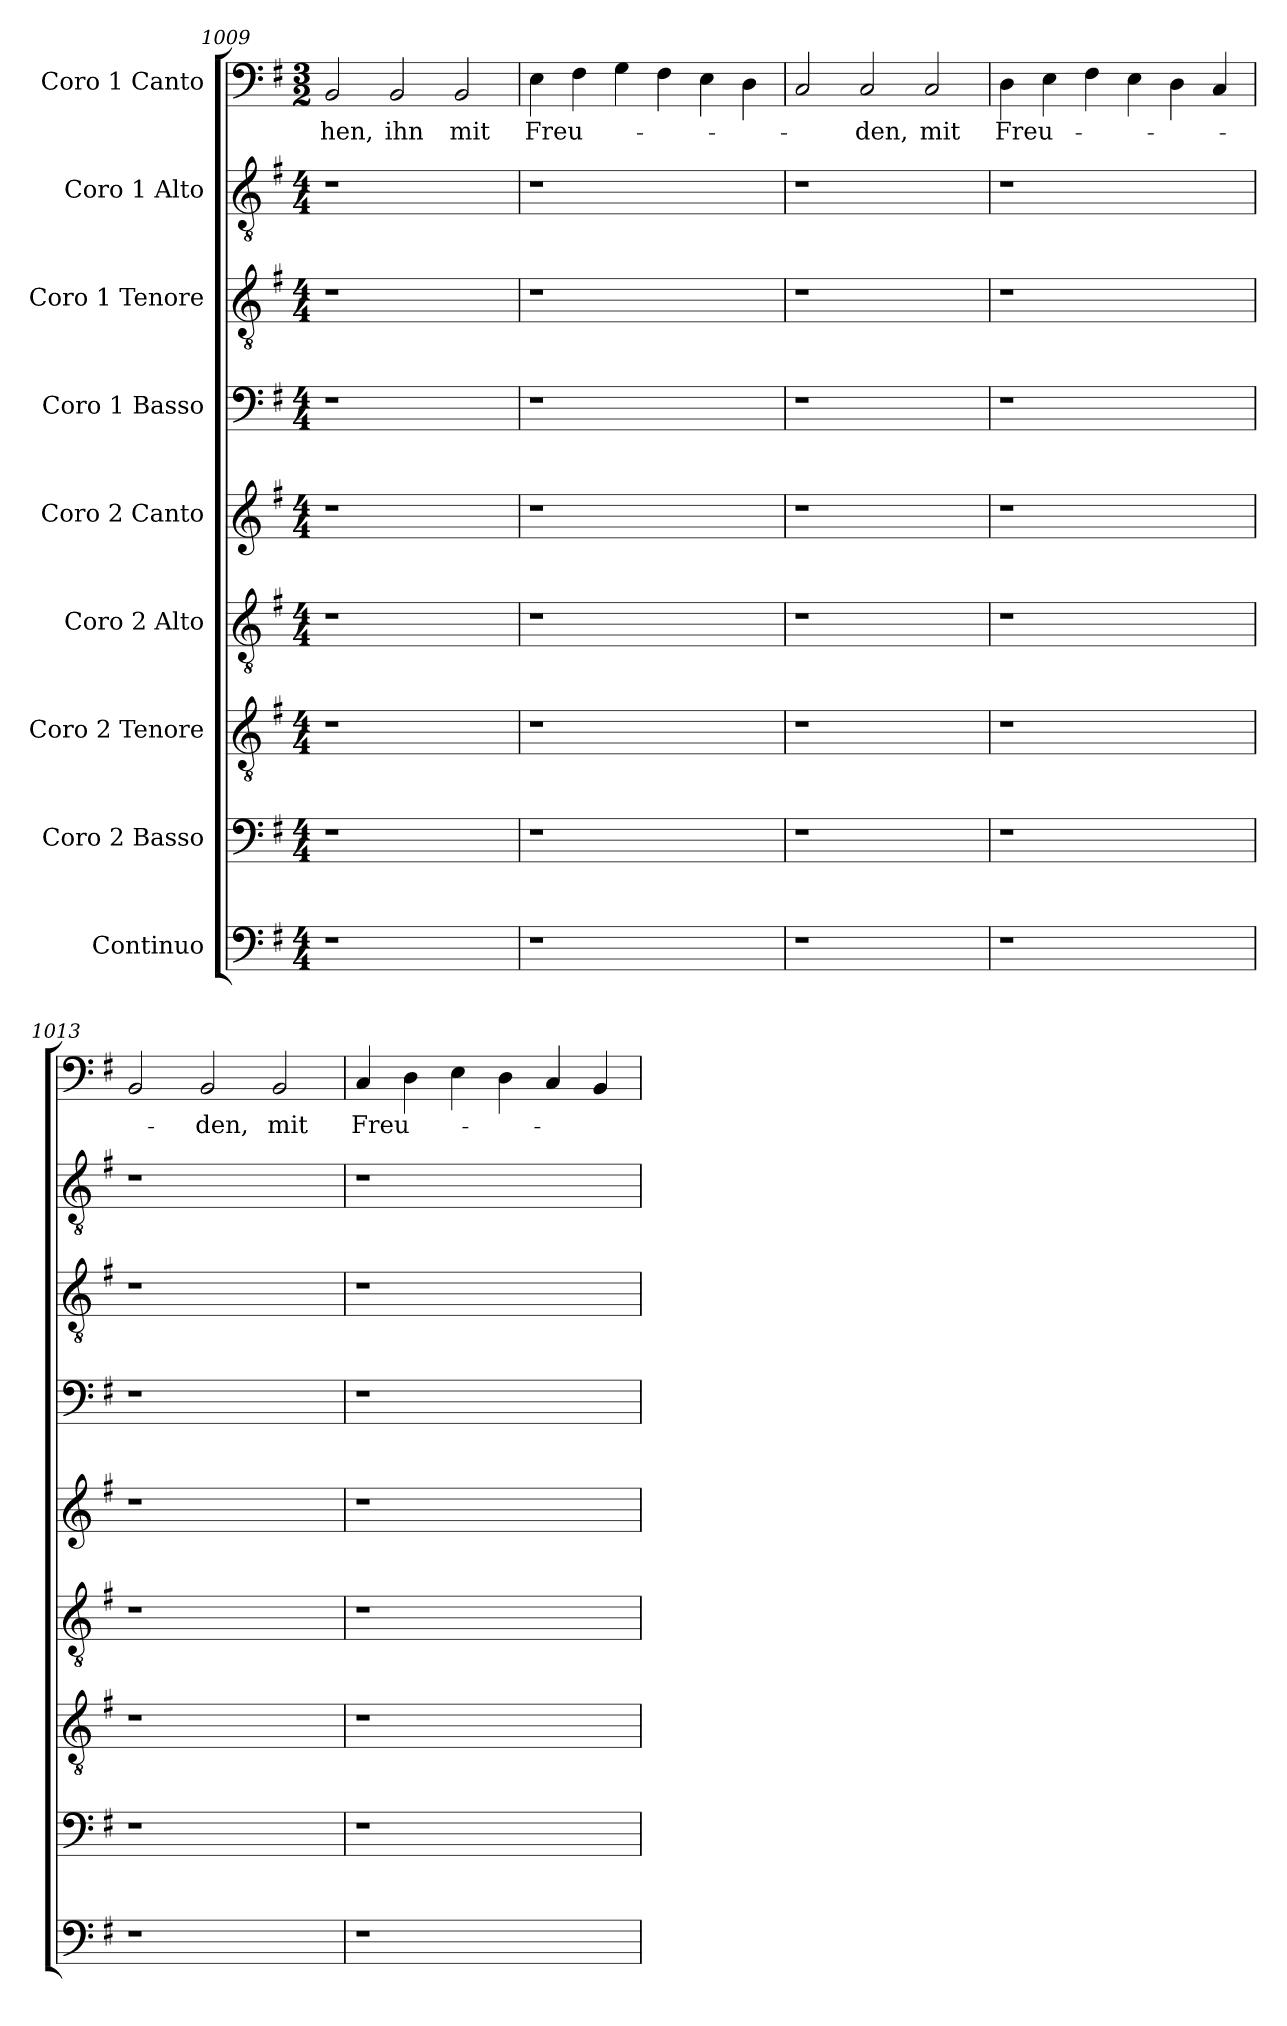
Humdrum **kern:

**kern	**kern	**kern	**kern	**kern	**kern	**kern	**kern	**kern	**text
*part9	*part8	*part7	*part6	*part5	*part4	*part3	*part2	*part1	*part1
*staff9	*staff8	*staff7	*staff6	*staff5	*staff4	*staff3	*staff2	*staff1	*staff1
*I"Continuo	*I"Coro 2  Basso	*I"Coro 2  Tenore	*I"Coro 2  Alto	*I"Coro 2  Canto	*I"Coro 1  Basso	*I"Coro 1  Tenore	*I"Coro 1  Alto	*I"Coro 1  Canto	*
*clefF4	*clefF4	*clefGv2	*clefGv2	*clefG2	*clefF4	*clefGv2	*clefGv2	*clefF4	*
*k[f#]	*k[f#]	*k[f#]	*k[f#]	*k[f#]	*k[f#]	*k[f#]	*k[f#]	*k[f#]	*
*G:	*G:	*G:	*G:	*G:	*G:	*G:	*G:	*G:	*
*M4/4	*M4/4	*M4/4	*M4/4	*M4/4	*M4/4	*M4/4	*M4/4	*M3/2	*
=1009	=1009	=1009	=1009	=1009	=1009	=1009	=1009	=1009	=1009
!	!	!	!	!	!	!	!	!	!LO:LY:b:cj
1r	1r	1r	1r	1r	1r	1r	1r	2BB/	-hen,
!	!	!	!	!	!	!	!	!	!LO:LY:b:cj
.	.	.	.	.	.	.	.	2BB/	ihn
!	!	!	!	!	!	!	!	!	!LO:LY:b:cj
2ryy	2ryy	2ryy	2ryy	2ryy	2ryy	2ryy	2ryy	2BB/	mit
=1010	=1010	=1010	=1010	=1010	=1010	=1010	=1010	=1010	=1010
!	!	!	!	!	!	!	!	!	!LO:LY:b:cj
1r	1r	1r	1r	1r	1r	1r	1r	4E\	Freu-
.	.	.	.	.	.	.	.	4F#\	.
.	.	.	.	.	.	.	.	4G\	.
.	.	.	.	.	.	.	.	4F#\	.
2ryy	2ryy	2ryy	2ryy	2ryy	2ryy	2ryy	2ryy	4E\	.
.	.	.	.	.	.	.	.	4D\	.
=1011	=1011	=1011	=1011	=1011	=1011	=1011	=1011	=1011	=1011
1r	1r	1r	1r	1r	1r	1r	1r	2C/	.
!	!	!	!	!	!	!	!	!	!LO:LY:b:cj
.	.	.	.	.	.	.	.	2C/	-den,
!	!	!	!	!	!	!	!	!	!LO:LY:b:cj
2ryy	2ryy	2ryy	2ryy	2ryy	2ryy	2ryy	2ryy	2C/	mit
!!LO:LB:g=z
=1012	=1012	=1012	=1012	=1012	=1012	=1012	=1012	=1012	=1012
!	!	!	!	!	!	!	!	!	!LO:LY:b:cj
1r	1r	1r	1r	1r	1r	1r	1r	4D\	Freu-
.	.	.	.	.	.	.	.	4E\	.
.	.	.	.	.	.	.	.	4F#\	.
.	.	.	.	.	.	.	.	4E\	.
2ryy	2ryy	2ryy	2ryy	2ryy	2ryy	2ryy	2ryy	4D\	.
.	.	.	.	.	.	.	.	4C/	.
=1013	=1013	=1013	=1013	=1013	=1013	=1013	=1013	=1013	=1013
1r	1r	1r	1r	1r	1r	1r	1r	2BB/	.
!	!	!	!	!	!	!	!	!	!LO:LY:b:cj
.	.	.	.	.	.	.	.	2BB/	-den,
!	!	!	!	!	!	!	!	!	!LO:LY:b:cj
2ryy	2ryy	2ryy	2ryy	2ryy	2ryy	2ryy	2ryy	2BB/	mit
=1014	=1014	=1014	=1014	=1014	=1014	=1014	=1014	=1014	=1014
!	!	!	!	!	!	!	!	!	!LO:LY:b:cj
1r	1r	1r	1r	1r	1r	1r	1r	4C/	Freu-
.	.	.	.	.	.	.	.	4D\	.
.	.	.	.	.	.	.	.	4E\	.
.	.	.	.	.	.	.	.	4D\	.
2ryy	2ryy	2ryy	2ryy	2ryy	2ryy	2ryy	2ryy	4C/	.
.	.	.	.	.	.	.	.	4BB/	.
=	=	=	=	=	=	=	=	=	=
*-	*-	*-	*-	*-	*-	*-	*-	*-	*-
